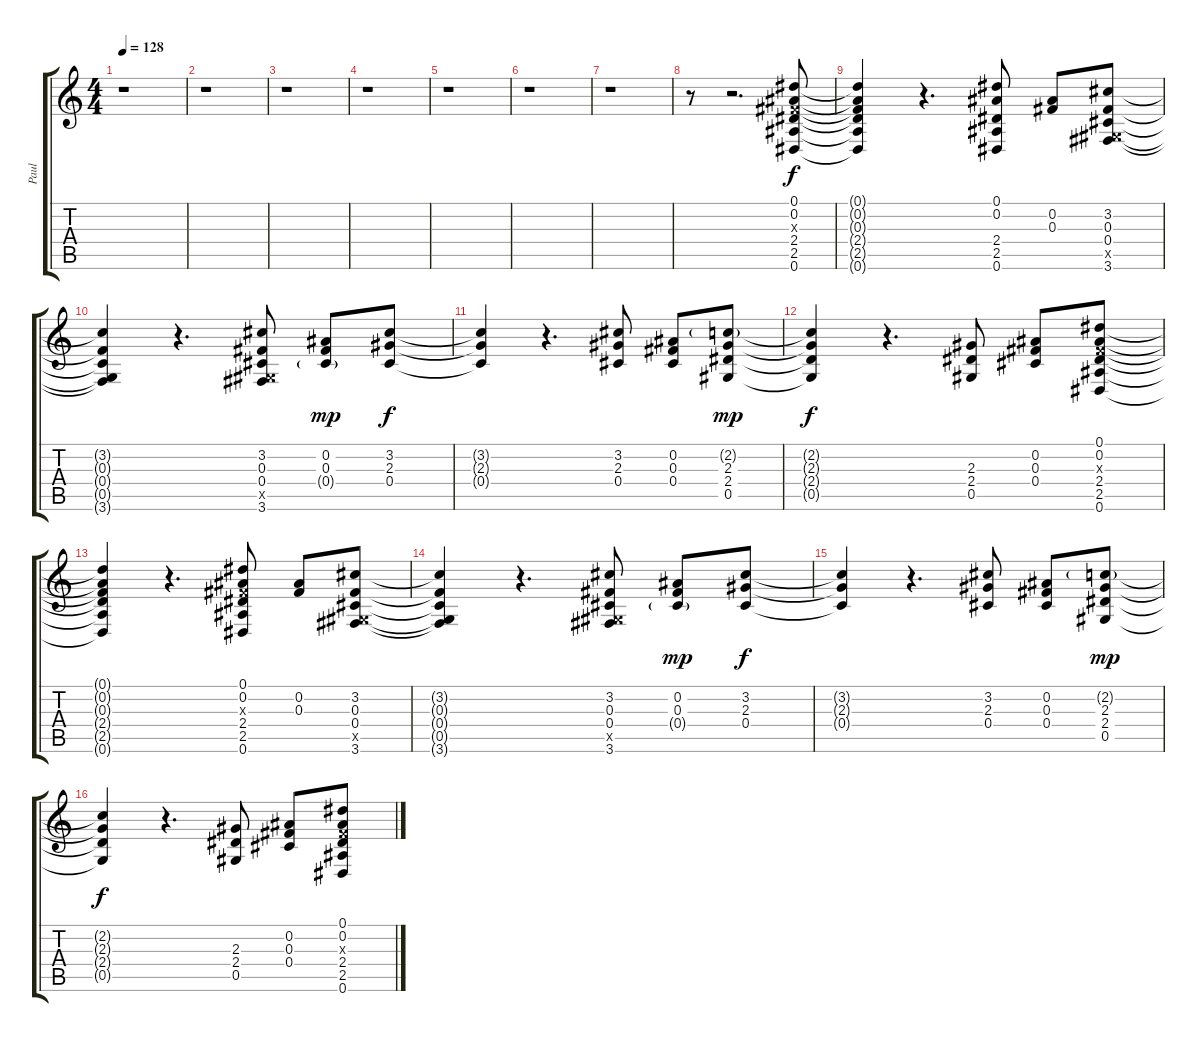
\track ("Paul" "Paul") {instrument overdrivenguitar}
\staff {score tabs}
\tuning (Eb4 Bb3 Gb3 Db3 Ab2 Eb2) {hide}
\ts (4 4)
\tempo 128
\clef g2
\ks c
r.1{dy f instrument overdrivenguitar} |
r.1 |
r.1 |
r.1 |
r.1 |
r.1 |
r.1 |
r.8 r.2{d} (0.1 0.2 0.3{x} 2.4 2.5 0.6).8 |
(0.1{t} 0.2{t} 0.3{t} 2.4{t} 2.5{t} 0.6{t}).4 r.4{d} (0.1 0.2 2.4 2.5 0.6).8 (0.2 0.3).8 (3.2 0.3 0.4 0.5{x} 3.6).8 |
(3.2{t} 0.3{t} 0.4{t} 0.5{t} 3.6{t}).4 r.4{d} (3.2 0.3 0.4 0.5{x} 3.6).8 (0.2 0.3 0.4{g}).8{dy mp} (3.2 2.3 0.4).8{dy f} |
(3.2{t} 2.3{t} 0.4{t}).4 r.4{d} (3.2 2.3 0.4).8 (0.2 0.3 0.4).8 (2.2{g} 2.3 2.4 0.5).8{dy mp} |
(2.2{t} 2.3{t} 2.4{t} 0.5{t}).4{dy f} r.4{d} (2.3 2.4 0.5).8 (0.2 0.3 0.4).8 (0.1 0.2 0.3{x} 2.4 2.5 0.6).8 |
(0.1{t} 0.2{t} 0.3{t} 2.4{t} 2.5{t} 0.6{t}).4 r.4{d} (0.1 0.2 0.3{x} 2.4 2.5 0.6).8 (0.2 0.3).8 (3.2 0.3 0.4 0.5{x} 3.6).8 |
(3.2{t} 0.3{t} 0.4{t} 0.5{t} 3.6{t}).4 r.4{d} (3.2 0.3 0.4 0.5{x} 3.6).8 (0.2 0.3 0.4{g}).8{dy mp} (3.2 2.3 0.4).8{dy f} |
(3.2{t} 2.3{t} 0.4{t}).4 r.4{d} (3.2 2.3 0.4).8 (0.2 0.3 0.4).8 (2.2{g} 2.3 2.4 0.5).8{dy mp} |
(2.2{t} 2.3{t} 2.4{t} 0.5{t}).4{dy f} r.4{d} (2.3 2.4 0.5).8 (0.2 0.3 0.4).8 (0.1 0.2 0.3{x} 2.4 2.5 0.6).8
